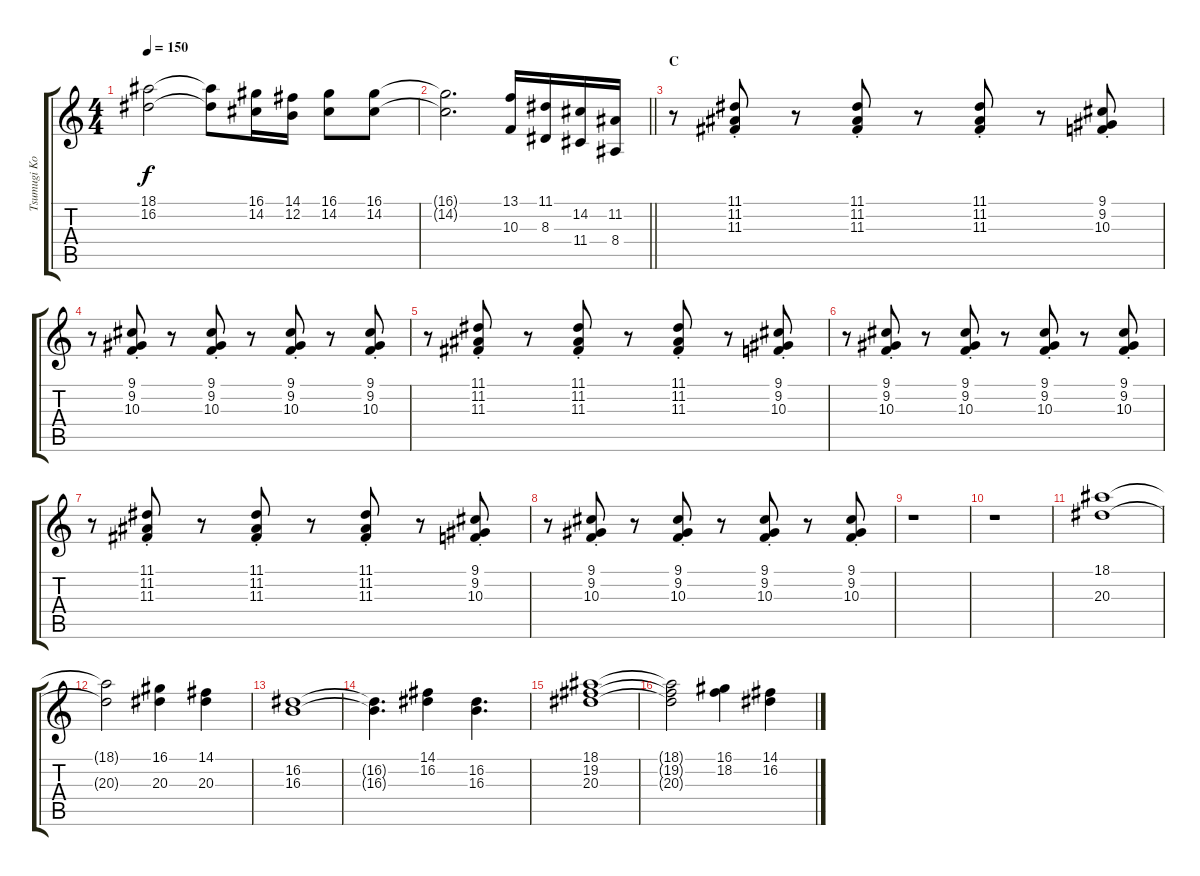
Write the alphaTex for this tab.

\track ("Tsumugi Kotobuki" "Tsumugi Ko") {instrument reedorgan}
\staff {score tabs}
\tuning (E4 B3 G3 D3 A2 E2) {hide}
\ts (4 4)
\tempo 150
\clef g2
\ks c
(18.1 16.2).2{dy f} (18.1{t} 16.2{t}).8 (16.1 14.2).16 (14.1 12.2).16 (16.1 14.2).8 (16.1 14.2).8 |
\barLineRight lightlight
(16.1{t} 14.2{t}).2{d} (13.1 10.3).16 (11.1 8.3).16 (14.2 11.4).16 (11.2 8.4).16 |
\section ("" "C")
r.8 (11.1{st} 11.2{st} 11.3{st}).8 r.8 (11.1{st} 11.2{st} 11.3{st}).8 r.8 (11.1{st} 11.2{st} 11.3{st}).8 r.8 (9.1{st} 9.2{st} 10.3{st}).8 |
r.8 (9.1{st} 9.2{st} 10.3{st}).8 r.8 (9.1{st} 9.2{st} 10.3{st}).8 r.8 (9.1{st} 9.2{st} 10.3{st}).8 r.8 (9.1{st} 9.2{st} 10.3{st}).8 |
r.8 (11.1{st} 11.2{st} 11.3{st}).8 r.8 (11.1{st} 11.2{st} 11.3{st}).8 r.8 (11.1{st} 11.2{st} 11.3{st}).8 r.8 (9.1{st} 9.2{st} 10.3{st}).8 |
r.8 (9.1{st} 9.2{st} 10.3{st}).8 r.8 (9.1{st} 9.2{st} 10.3{st}).8 r.8 (9.1{st} 9.2{st} 10.3{st}).8 r.8 (9.1{st} 9.2{st} 10.3{st}).8 |
r.8 (11.1{st} 11.2{st} 11.3{st}).8 r.8 (11.1{st} 11.2{st} 11.3{st}).8 r.8 (11.1{st} 11.2{st} 11.3{st}).8 r.8 (9.1{st} 9.2{st} 10.3{st}).8 |
r.8 (9.1{st} 9.2{st} 10.3{st}).8 r.8 (9.1{st} 9.2{st} 10.3{st}).8 r.8 (9.1{st} 9.2{st} 10.3{st}).8 r.8 (9.1{st} 9.2{st} 10.3{st}).8 |
r.1 |
r.1 |
(18.1 20.3).1 |
(18.1{t} 20.3{t}).2 (16.1 20.3).4 (14.1 20.3).4 |
(16.2 16.3).1 |
(16.2{t} 16.3{t}).4{d} (14.1 16.2).4 (16.2 16.3).4{d} |
(18.1 19.2 20.3).1 |
(18.1{t} 19.2{t} 20.3{t}).2 (16.1 18.2).4 (14.1 16.2).4
